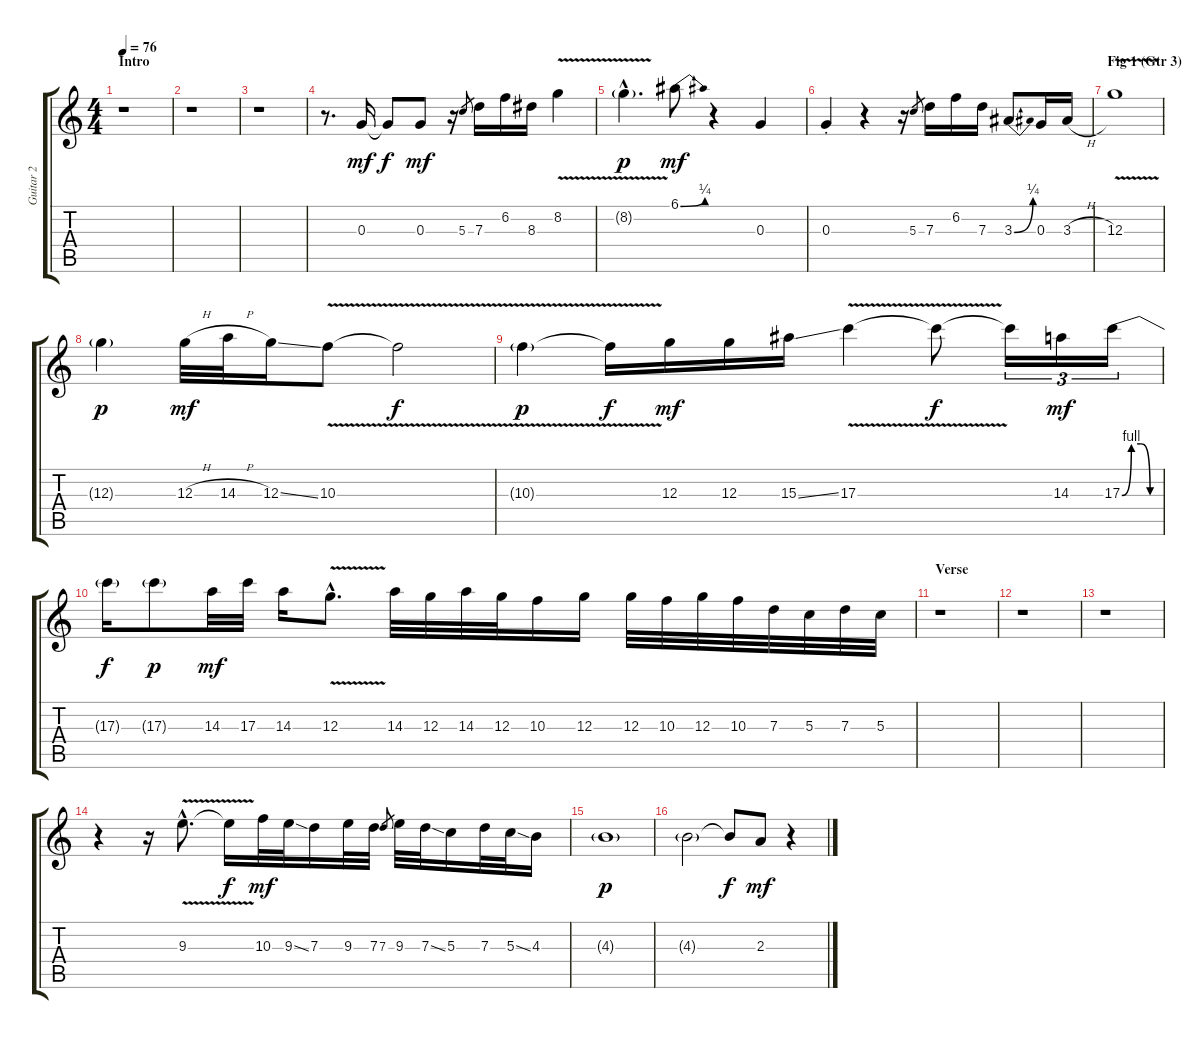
\track ("Guitar 2" "Guitar 2") {instrument distortionguitar}
\staff {score tabs}
\tuning (E4 B3 G3 D3 A2 E2) {hide}
\ts (4 4)
\section ("" "Intro")
\tempo 76
\clef g2
\ks c
r.1{dy mf instrument distortionguitar} |
r.1 |
r.1 |
r.8{d} 0.3.16 0.3{t}.8{dy f} 0.3.8{dy mf} r.16 5.3.8{gr} 7.3.16 6.2.16 8.3.16 8.2{v}.4 |
8.2{v g hac}.4{d dy p} 6.1{be (bend 0 0 60 1)}.8{dy mf} r.4 0.3.4 |
0.3{st}.4 r.4 r.16 5.3.8{gr} 7.3.16 6.2.16 7.3.16 3.3{be (bend 0 0 60 1)}.8 0.3.16 3.3{h}.16 |
\section ("" "Fig 1 (Gtr 3)")
12.3{v}.1 |
12.3{g}.4{dy p} 12.3{h}.32{dy mf} 14.3{h}.32 12.3{ss}.16 10.3{v}.8 10.3{t}.2{dy f} |
10.3{v g}.4{dy p} 10.3{t}.16{dy f} 12.3.16{dy mf} 12.3.16 15.3{ss}.16 17.3{v}.4 17.3{t}.8{dy f} 17.3{t}.16{tu (3 2)} 14.3.16{tu (3 2) dy mf} 17.3{be (custom 0 0 15 4 30 4 45 0 60 0)}.16{tu (3 2)} |
17.3{t}.16{dy f} 17.3{g}.8{dy p} 14.3.32{dy mf} 17.3.32 14.3.16 12.3{v hac}.8{d} 14.3.32 12.3.32 14.3.32 12.3.32 10.3.16 12.3.16 12.3.32 10.3.32 12.3.32 10.3.32 7.3.32 5.3.32 7.3.32 5.3.32 |
\section ("" "Verse")
r.1 |
r.1 |
r.1 |
r.4 r.16 9.3{v hac}.8{d} 9.3{t}.16{dy f} 10.3.32{dy mf} 9.3{ss}.32 7.3.16 9.3.32 7.3.32 7.3.8{gr} 9.3.32 7.3{ss}.32 5.3.16 7.3.32 5.3{ss}.32 4.3.16 |
4.3{g}.1{dy p} |
4.3{g}.2 4.3{t}.8{dy f} 2.3.8{dy mf} r.4
